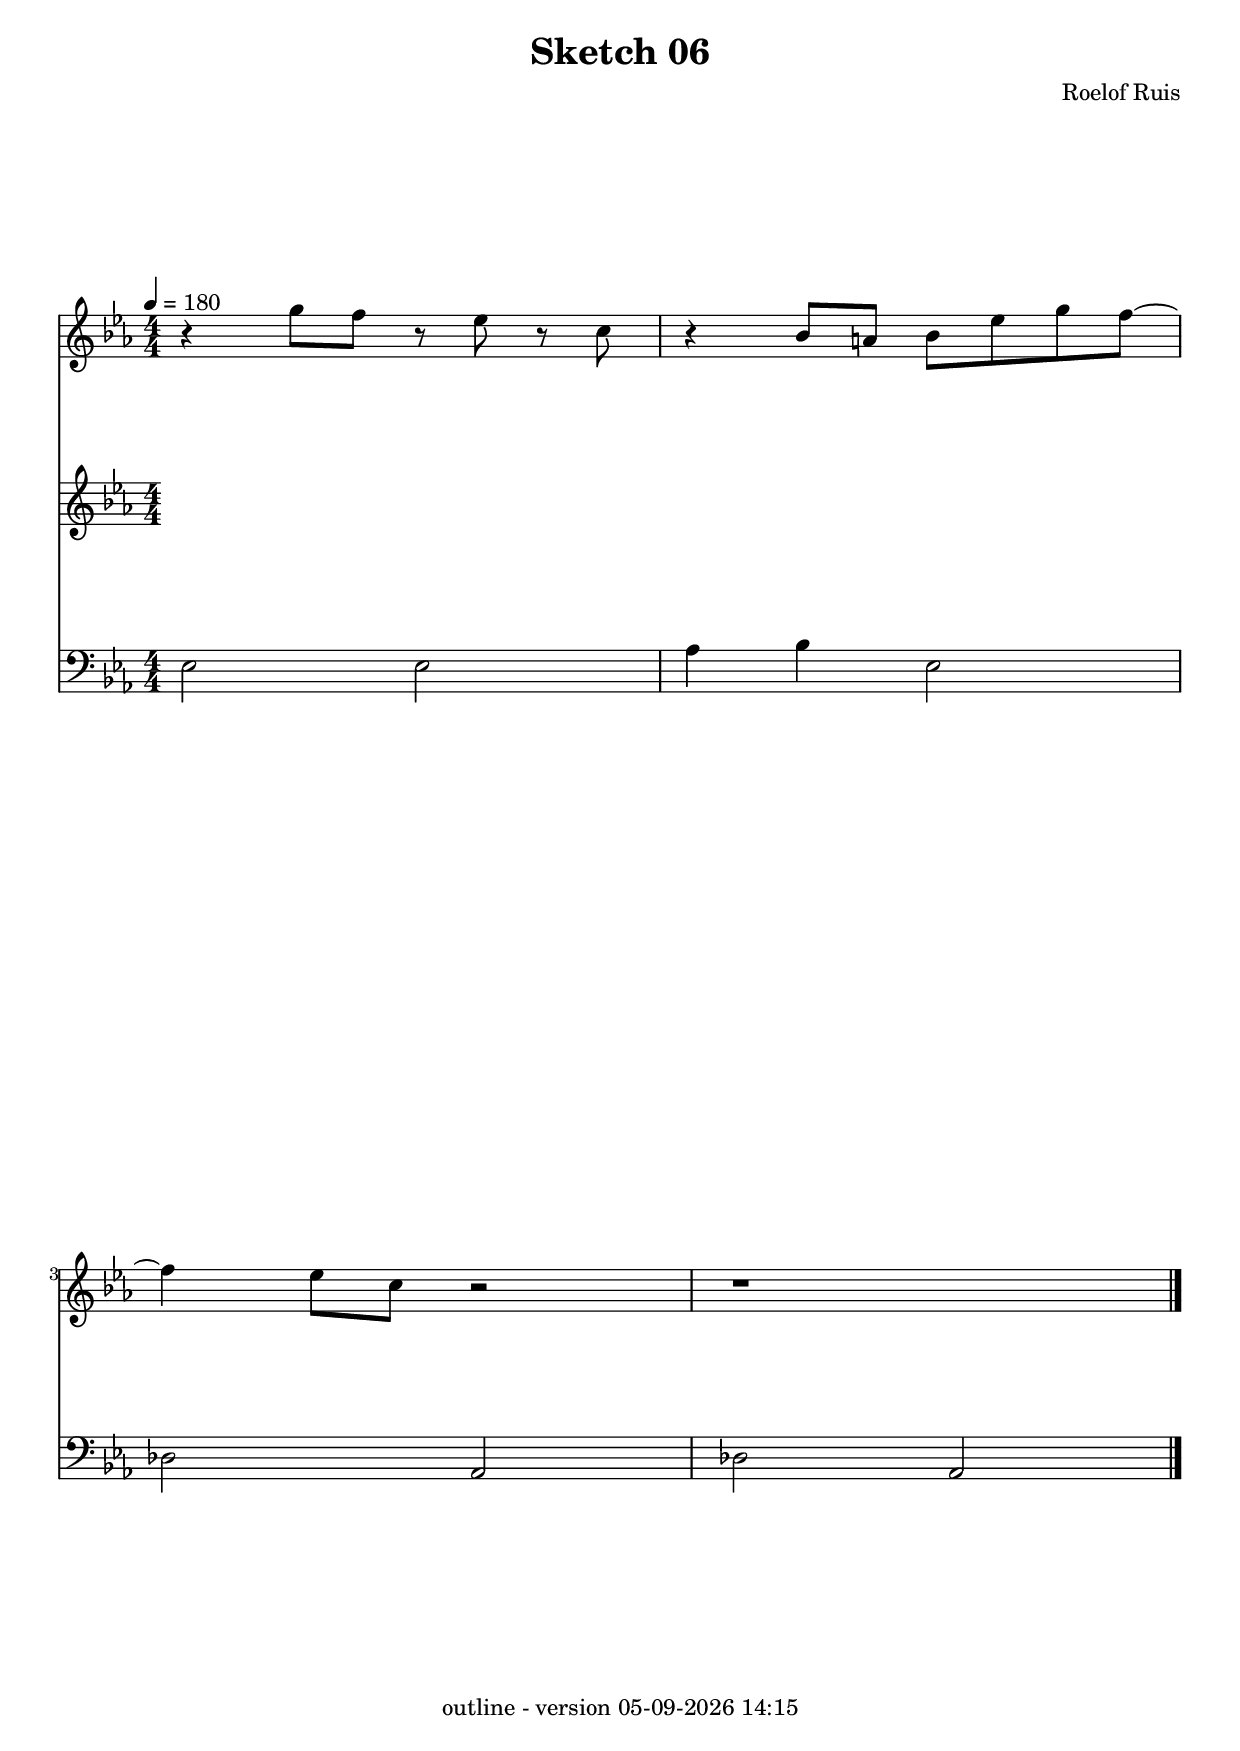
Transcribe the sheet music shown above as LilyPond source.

\version "2.24"
% -*- output: ./;

globalOptions = {
  \compressEmptyMeasures
  \numericTimeSignature
  \key es \major
  \time 4/4
  \tempo 4=180
}

chordmusic = \chordmode {
  \set chordChanges = ##t
  
  % Chord
}

tenorSax = \relative c'' {
  \globalOptions
  \clef treble

  r4 g'8 f r8 es r c |
  r4 bes8 a bes es g f~ |
  f4 es8 c r2 |
  r1 |
  
  % Music
  
  \bar "|."
}

accordion = \relative c'' {
  \globalOptions
  \clef treble
  
  % Music
  
  \bar "|."
}

bass = \relative c {
  \globalOptions
  \clef bass

  es2 es |
  as4 bes es,2 |
  des2 as2 |
  des2 as2 |
  
  \bar "|."

}

% --- BOOKS --- %
title = "Sketch 06"
bookname = "Sketch06"
composer = "Roelof Ruis"
date = #(strftime "%d-%m-%Y %H:%M" (localtime (current-time)))
docVersion = #(string-append "outline - version " date)

BookFull = \book {
  \bookOutputName #(string-append bookname "_Full")
  \paper {
    indent = 0.0
    ragged-last-bottom = ##f
    print-all-headers = ##t
    %max-systems-per-page = 16
  }
  
  \header {
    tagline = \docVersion
  }
  
  \score {
    \header {
      title = \title
      composer = \composer
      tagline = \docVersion
    }
    <<
      \new ChordNames { \chordmusic }
      \new Staff = "saxophone" \tenorSax
      \new Staff = "accordion" \accordion
      \new Staff = "bass" \bass
    >>
  
    \layout {
      \context {
        \Score
        \remove Mark_engraver
        \remove Text_mark_engraver
        \remove Staff_collecting_engraver
      }
      \context {
        \Staff
        \consists Mark_engraver
        \consists Text_mark_engraver
        \consists Staff_collecting_engraver
      }
    }
  }
}

BookTenorSax = \book {
  \bookOutputName #(string-append bookname "_TenorSax")
  \paper {
    indent = 0.0
    ragged-last-bottom = ##f
    print-all-headers = ##f
    max-systems-per-page = 12
  }
  
  \header {
    title = \title
    composer = \composer
    instrument = "Tenor Saxophone"
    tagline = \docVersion
  }
  
  \score {
    <<
      \new ChordNames { \transpose bes c' { \chordmusic } }
      \new Staff { \transpose bes c' \tenorSax }
    >>
  }
}

BookAccordion = \book {
  \bookOutputName #(string-append bookname "_Accordion")
  \paper {
    indent = 0.0
    ragged-last-bottom = ##f
    print-all-headers = ##f
    max-systems-per-page = 12
  }
  
  \header {
    title = \title
    composer = \composer
    instrument = "Accordion"
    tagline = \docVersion
  }
  
  \score {
    <<
      \new ChordNames { \chordmusic }
      \new Staff { \accordion }
    >>
  }
}

BookBass = \book {
  \bookOutputName #(string-append bookname "_Bass")
  \paper {
    indent = 0.0
    ragged-last-bottom = ##f
    print-all-headers = ##f
    max-systems-per-page = 12
  }
  
  \header {
    title = \title
    composer = \composer
    instrument = "Bass"
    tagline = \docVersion
  }
  
  \score {
    <<
      \new ChordNames { \chordmusic }
      \new Staff { \bass }
    >>
  }
}

Midi = \score {
  \bookOutputName \bookname
  <<
    \new Staff = "saxophone" {
      \set Staff.midiInstrument = "tenor sax"
      \set Staff.midiMinimumVolume = 0.6
      \set Staff.midiMaximumVolume = 0.9
      \transpose c c, { \tenorSax }
    }
    \new Staff = "accordion" {
      \set Staff.midiInstrument = "reed organ"
      \set Staff.midiMinimumVolume = 0.3
      \set Staff.midiMaximumVolume = 0.6
      \transpose c c, { \accordion }
    }
    \new Staff = "bass" {
      \set Staff.midiMinimumVolume = 0.4
      \set Staff.midiMaximumVolume = 0.9
      \set Staff.midiInstrument = "electric bass (finger)"
      \transpose c c, { \bass }
    }
  >>
  
  \midi { }
}


\Midi
\BookFull
%\BookTenorSax
%\BookAccordion
%\BookBass